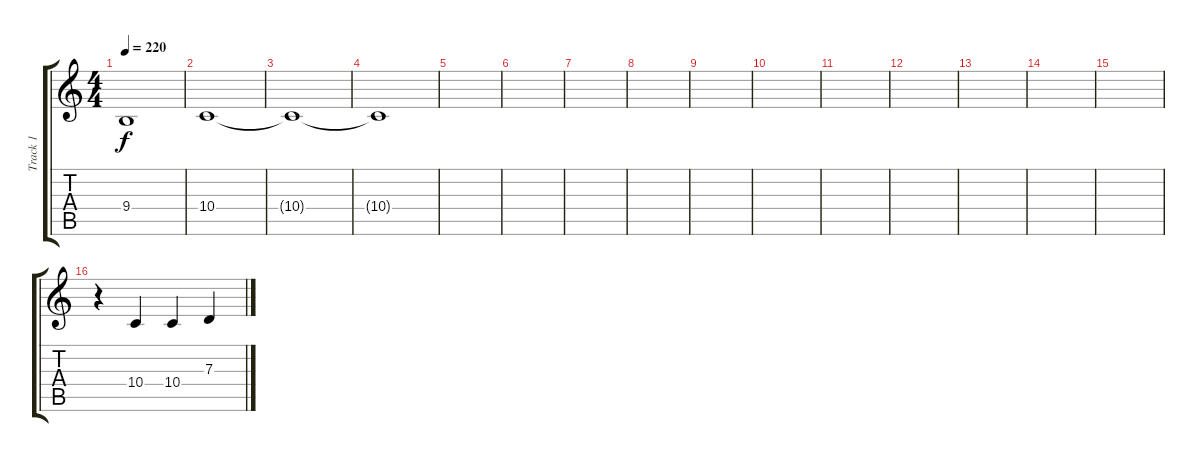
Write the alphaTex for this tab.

\track ("Track 1" "Track 1") {instrument flute}
\staff {score tabs}
\tuning (E4 B3 G3 D3 A2 E2) {hide}
\ts (4 4)
\tempo 220
\clef g2
\ks c
9.4.1{dy f} |
10.4.1 |
10.4{t}.1 |
10.4{t}.1 |
|
|
|
|
|
|
|
|
|
|
|
r.4 10.4.4 10.4.4 7.3.4
